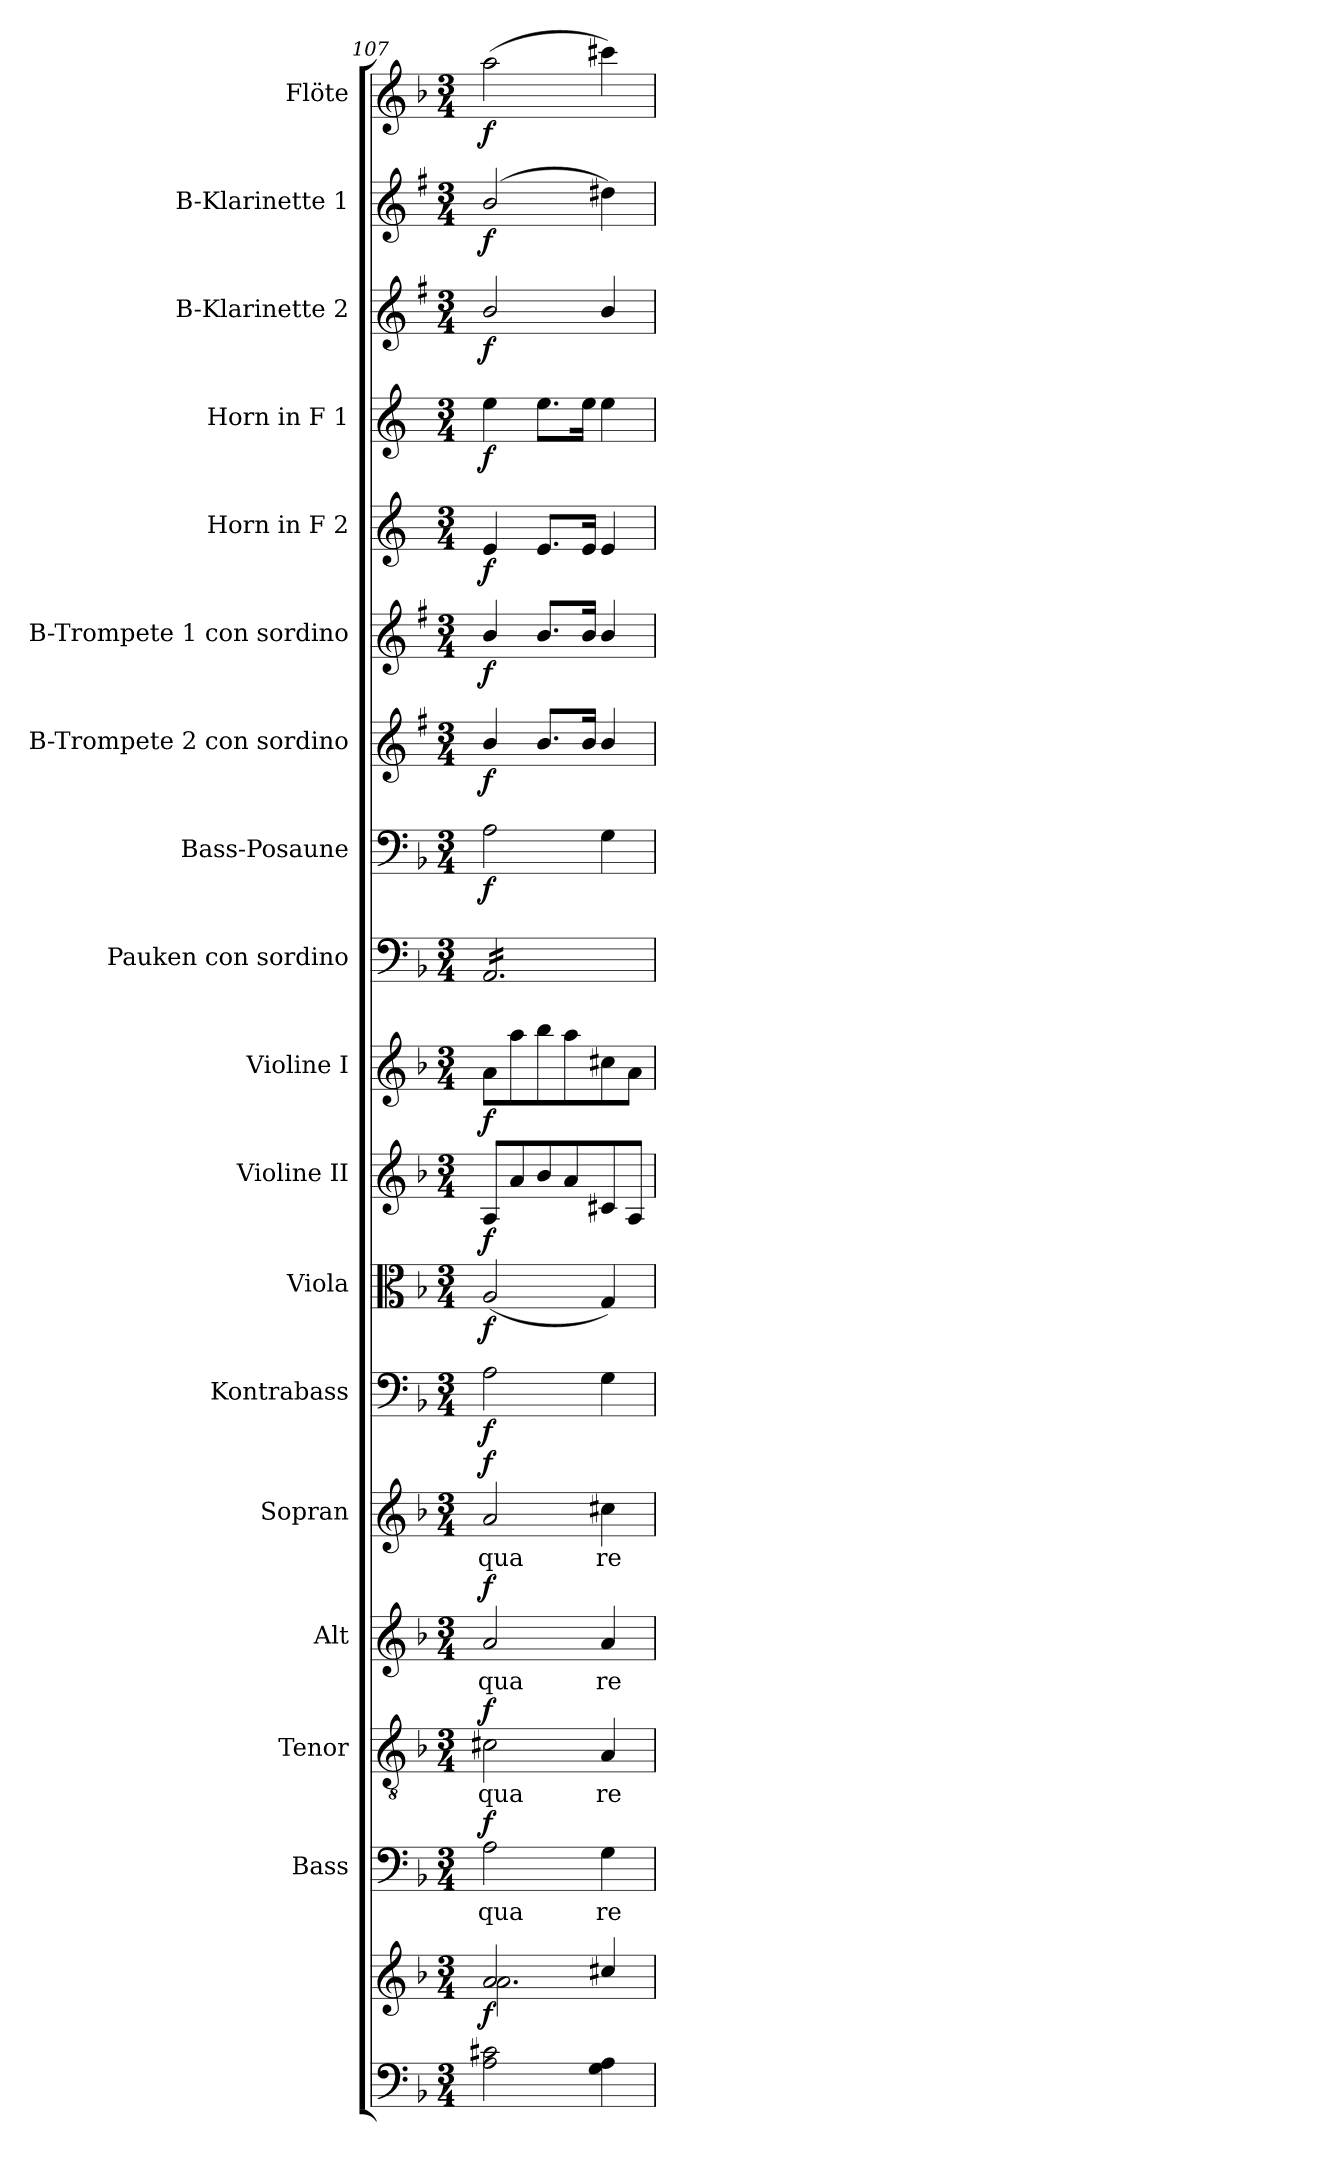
**kern	**kern	**dynam	**kern	**text	**dynam	**kern	**text	**dynam	**kern	**text	**dynam	**kern	**text	**dynam	**kern	**dynam	**kern	**dynam	**kern	**dynam	**kern	**dynam	**kern	**kern	**dynam	**kern	**dynam	**kern	**dynam	**kern	**dynam	**kern	**dynam	**kern	**dynam	**kern	**dynam	**kern	**dynam
*part18	*part18	*part18	*part17	*part17	*part17	*part16	*part16	*part16	*part15	*part15	*part15	*part14	*part14	*part14	*part13	*part13	*part12	*part12	*part11	*part11	*part10	*part10	*part9	*part8	*part8	*part7	*part7	*part6	*part6	*part5	*part5	*part4	*part4	*part3	*part3	*part2	*part2	*part1	*part1
*staff19	*staff18	*staff18/19	*staff17	*staff17	*staff17	*staff16	*staff16	*staff16	*staff15	*staff15	*staff15	*staff14	*staff14	*staff14	*staff13	*staff13	*staff12	*staff12	*staff11	*staff11	*staff10	*staff10	*staff9	*staff8	*staff8	*staff7	*staff7	*staff6	*staff6	*staff5	*staff5	*staff4	*staff4	*staff3	*staff3	*staff2	*staff2	*staff1	*staff1
*	*	*	*I"Bass	*	*	*I"Tenor	*	*	*I"Alt	*	*	*I"Sopran	*	*	*I"Kontrabass	*	*I"Viola	*	*I"Violine II	*	*I"Violine I	*	*I"Pauken con sordino	*I"Bass-Posaune	*	*I"B-Trompete 2 con sordino	*	*I"B-Trompete 1 con sordino	*	*I"Horn in F 2	*	*I"Horn in F 1	*	*I"B-Klarinette 2	*	*I"B-Klarinette 1	*	*I"Flöte	*
*	*	*	*I'B.	*	*	*I'T.	*	*	*I'A.	*	*	*I'S.	*	*	*I'Kb.	*	*I'Vla.	*	*I'Vl. II	*	*I'Vl. I	*	*I'Pk.	*I'B. Pos.	*	*I'B Trp. 2	*	*I'B Trp. 1	*	*	*	*	*	*I'B Kl. 2	*	*I'B Kl. 1	*	*I'Fl.	*
*clefF4	*clefG2	*	*clefF4	*	*	*clefGv2	*	*	*clefG2	*	*	*clefG2	*	*	*clefF4	*	*clefC3	*	*clefG2	*	*clefG2	*	*clefF4	*clefF4	*	*clefG2	*	*clefG2	*	*clefG2	*	*clefG2	*	*clefG2	*	*clefG2	*	*clefG2	*
*	*	*	*	*	*	*	*	*	*	*	*	*	*	*	*ITrd7c12	*	*	*	*	*	*	*	*	*	*	*ITrd1c2	*	*ITrd1c2	*	*ITrd4c7	*	*ITrd4c7	*	*ITrd1c2	*	*ITrd1c2	*	*	*
*k[b-]	*k[b-]	*	*k[b-]	*	*	*k[b-]	*	*	*k[b-]	*	*	*k[b-]	*	*	*k[b-]	*	*k[b-]	*	*k[b-]	*	*k[b-]	*	*k[b-]	*k[b-]	*	*k[b-]	*	*k[b-]	*	*k[b-]	*	*k[b-]	*	*k[b-]	*	*k[b-]	*	*k[b-]	*
*F:	*F:	*	*F:	*	*	*F:	*	*	*F:	*	*	*F:	*	*	*F:	*	*F:	*	*F:	*	*F:	*	*F:	*F:	*	*F:	*	*F:	*	*F:	*	*F:	*	*F:	*	*F:	*	*F:	*
*M3/4	*M3/4	*	*M3/4	*	*	*M3/4	*	*	*M3/4	*	*	*M3/4	*	*	*M3/4	*	*M3/4	*	*M3/4	*	*M3/4	*	*M3/4	*M3/4	*	*M3/4	*	*M3/4	*	*M3/4	*	*M3/4	*	*M3/4	*	*M3/4	*	*M3/4	*
=107	=107	=107	=107	=107	=107	=107	=107	=107	=107	=107	=107	=107	=107	=107	=107	=107	=107	=107	=107	=107	=107	=107	=107	=107	=107	=107	=107	=107	=107	=107	=107	=107	=107	=107	=107	=107	=107	=107	=107
*	*^	*	*	*	*	*	*	*	*	*	*	*	*	*	*	*	*	*	*	*	*	*	*	*	*	*	*	*	*	*	*	*	*	*	*	*	*	*	*
!	!	!	!LO:DY:b	!	!LO:LY:b	!LO:DY:a	!	!LO:LY:b	!LO:DY:a	!	!LO:LY:b	!LO:DY:a	!	!LO:LY:b	!LO:DY:a	!	!LO:DY:b	!	!LO:DY:b	!	!LO:DY:b	!	!LO:DY:b	!	!	!LO:DY:b	!	!LO:DY:b	!	!LO:DY:b	!	!LO:DY:b	!	!LO:DY:b	!	!LO:DY:b	!	!LO:DY:b	!	!LO:DY:b
*	*	*	*	*	*	*	*	*	*	*	*	*	*	*	*	*	*	*	*	*	*	*	*	*tremolo	*	*	*	*	*	*	*	*	*	*	*	*	*	*	*	*
2A\ 2c#X\	2a/	2.a\	f	2A\	qua	f	2c#X\	qua	f	2a/	qua	f	2a/	qua	f	2AA\	f	(<2A/	f	8A/L	f	8a\L	f	16AA/LL	2A\	f	4a/	f	4a/	f	4A/	f	4a\	f	2a/	f	(2a/	f	(>2aa\	f
.	.	.	.	.	.	.	.	.	.	.	.	.	.	.	.	.	.	.	.	.	.	.	.	16AA/	.	.	.	.	.	.	.	.	.	.	.	.	.	.	.	.
.	.	.	.	.	.	.	.	.	.	.	.	.	.	.	.	.	.	.	.	8a/	.	8aa\	.	16AA/	.	.	.	.	.	.	.	.	.	.	.	.	.	.	.	.
.	.	.	.	.	.	.	.	.	.	.	.	.	.	.	.	.	.	.	.	.	.	.	.	16AA/	.	.	.	.	.	.	.	.	.	.	.	.	.	.	.	.
.	.	.	.	.	.	.	.	.	.	.	.	.	.	.	.	.	.	.	.	8b-/	.	8bb-\	.	16AA/	.	.	8.a/L	.	8.a/L	.	8.A/L	.	8.a\L	.	.	.	.	.	.	.
.	.	.	.	.	.	.	.	.	.	.	.	.	.	.	.	.	.	.	.	.	.	.	.	16AA/	.	.	.	.	.	.	.	.	.	.	.	.	.	.	.	.
.	.	.	.	.	.	.	.	.	.	.	.	.	.	.	.	.	.	.	.	8a/	.	8aa\	.	16AA/	.	.	.	.	.	.	.	.	.	.	.	.	.	.	.	.
.	.	.	.	.	.	.	.	.	.	.	.	.	.	.	.	.	.	.	.	.	.	.	.	16AA/	.	.	16a/Jk	.	16a/Jk	.	16A/Jk	.	16a\Jk	.	.	.	.	.	.	.
!	!	!	!	!	!LO:LY:b	!	!	!LO:LY:b	!	!	!LO:LY:b	!	!	!LO:LY:b	!	!	!	!	!	!	!	!	!	!	!	!	!	!	!	!	!	!	!	!	!	!	!	!	!	!
4G\ 4A\	4cc#X/	.	.	4G\	re-	.	4A/	re-	.	4a/	re-	.	4cc#X\	re-	.	4GG\	.	4G/)	.	8c#X/	.	8cc#X\	.	16AA/	4G\	.	4a/	.	4a/	.	4A/	.	4a\	.	4a/	.	4cc#X\)	.	4ccc#X\)	.
.	.	.	.	.	.	.	.	.	.	.	.	.	.	.	.	.	.	.	.	.	.	.	.	16AA/	.	.	.	.	.	.	.	.	.	.	.	.	.	.	.	.
.	.	.	.	.	.	.	.	.	.	.	.	.	.	.	.	.	.	.	.	8A/J	.	8a\J	.	16AA/	.	.	.	.	.	.	.	.	.	.	.	.	.	.	.	.
.	.	.	.	.	.	.	.	.	.	.	.	.	.	.	.	.	.	.	.	.	.	.	.	16AA/JJ	.	.	.	.	.	.	.	.	.	.	.	.	.	.	.	.
*	*	*	*	*	*	*	*	*	*	*	*	*	*	*	*	*	*	*	*	*	*	*	*	*Xtremolo	*	*	*	*	*	*	*	*	*	*	*	*	*	*	*	*
*	*v	*v	*	*	*	*	*	*	*	*	*	*	*	*	*	*	*	*	*	*	*	*	*	*	*	*	*	*	*	*	*	*	*	*	*	*	*	*	*	*
=	=	=	=	=	=	=	=	=	=	=	=	=	=	=	=	=	=	=	=	=	=	=	=	=	=	=	=	=	=	=	=	=	=	=	=	=	=	=	=
*-	*-	*-	*-	*-	*-	*-	*-	*-	*-	*-	*-	*-	*-	*-	*-	*-	*-	*-	*-	*-	*-	*-	*-	*-	*-	*-	*-	*-	*-	*-	*-	*-	*-	*-	*-	*-	*-	*-	*-
